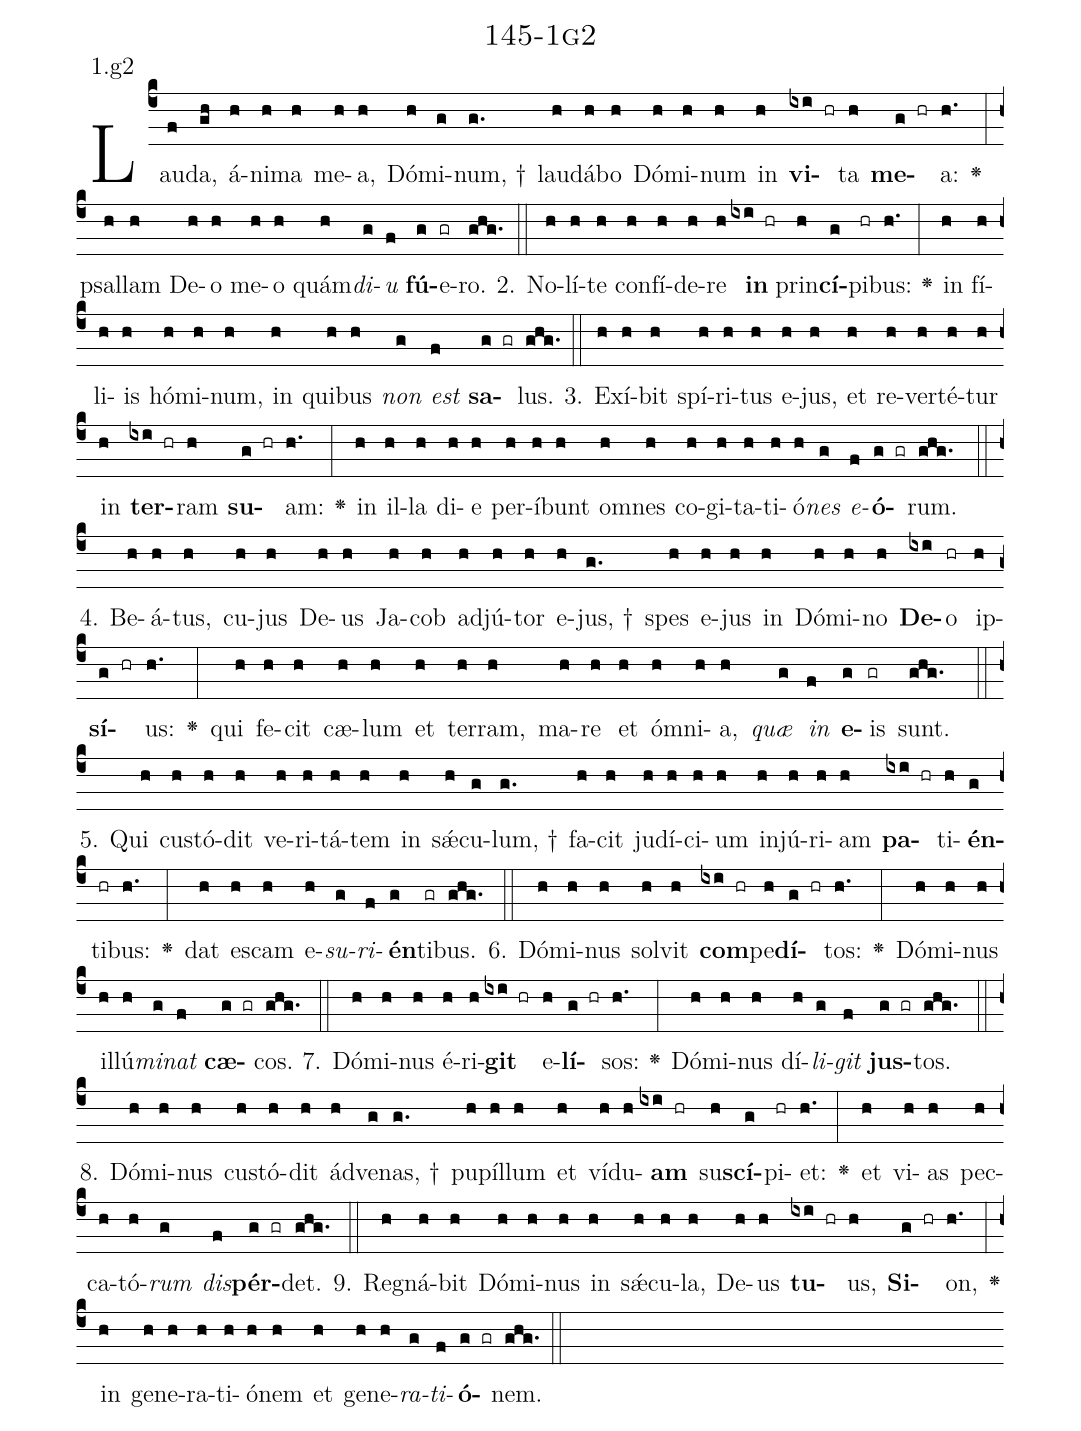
name: 145-1g2;
annotation: 1.g2;
%%
(c4)Lau(f)da,(gh) á(h)ni(h)ma(h) me(h)a,(h) Dó(h)mi(g)num, †(g.) lau(h)dá(h)bo(h) Dó(h)mi(h)num(h) in(h) <b>vi</b>(ixi hr)ta(h) <b>me</b>(g hr)a:(h.) <v>\greheightstar</v>(:) psal(h)lam(h) De(h)o(h) me(h)o(h) quám(h)<i>di</i>(g)<i>u</i>(f) <b>fú</b>(g)e(gr)ro.(ghg.) (::)
2. No(h)lí(h)te(h) con(h)fí(h)de(h)re(h) <b>in</b>(ixi hr) prin(h)<b>cí</b>(g)pi(hr)bus:(h.) <v>\greheightstar</v>(:) in(h) fí(h)li(h)is(h) hó(h)mi(h)num,(h) in(h) qui(h)bus(h) <i>non</i>(g) <i>est</i>(f) <b>sa</b>(g gr)lus.(ghg.) (::)
3. Ex(h)í(h)bit(h) spí(h)ri(h)tus(h) e(h)jus,(h) et(h) re(h)ver(h)té(h)tur(h) in(h) <b>ter</b>(ixi hr)ram(h) <b>su</b>(g hr)am:(h.) <v>\greheightstar</v>(:) in(h) il(h)la(h) di(h)e(h) per(h)í(h)bunt(h) om(h)nes(h) co(h)gi(h)ta(h)ti(h)ó(h)<i>nes</i>(g) <i>e</i>(f)<b>ó</b>(g gr)rum.(ghg.) (::)
4. Be(h)á(h)tus,(h) cu(h)jus(h) De(h)us(h) Ja(h)cob(h) ad(h)jú(h)tor(h) e(h)jus, †(g.) spes(h) e(h)jus(h) in(h) Dó(h)mi(h)no(h) <b>De</b>(ixi)o(hr) ip(h)<b>sí</b>(g hr)us:(h.) <v>\greheightstar</v>(:) qui(h) fe(h)cit(h) cæ(h)lum(h) et(h) ter(h)ram,(h) ma(h)re(h) et(h) óm(h)ni(h)a,(h) <i>quæ</i>(g) <i>in</i>(f) <b>e</b>(g)is(gr) sunt.(ghg.) (::)
5. Qui(h) cus(h)tó(h)dit(h) ve(h)ri(h)tá(h)tem(h) in(h) sǽ(h)cu(g)lum, †(g.) fa(h)cit(h) ju(h)dí(h)ci(h)um(h) in(h)jú(h)ri(h)am(h) <b>pa</b>(ixi hr)ti(h)<b>én</b>(g)ti(hr)bus:(h.) <v>\greheightstar</v>(:) dat(h) es(h)cam(h) e(h)<i>su</i>(g)<i>ri</i>(f)<b>én</b>(g)ti(gr)bus.(ghg.) (::)
6. Dó(h)mi(h)nus(h) sol(h)vit(h) <b>com</b>(ixi hr)pe(h)<b>dí</b>(g hr)tos:(h.) <v>\greheightstar</v>(:) Dó(h)mi(h)nus(h) il(h)lú(h)<i>mi</i>(g)<i>nat</i>(f) <b>cæ</b>(g gr)cos.(ghg.) (::)
7. Dó(h)mi(h)nus(h) é(h)ri(h)<b>git</b>(ixi hr) e(h)<b>lí</b>(g hr)sos:(h.) <v>\greheightstar</v>(:) Dó(h)mi(h)nus(h) dí(h)<i>li</i>(g)<i>git</i>(f) <b>jus</b>(g gr)tos.(ghg.) (::)
8. Dó(h)mi(h)nus(h) cus(h)tó(h)dit(h) ád(h)ve(g)nas, †(g.) pu(h)píl(h)lum(h) et(h) ví(h)du(h)<b>am</b>(ixi hr) su(h)<b>scí</b>(g)pi(hr)et:(h.) <v>\greheightstar</v>(:) et(h) vi(h)as(h) pec(h)ca(h)tó(h)<i>rum</i>(g) <i>dis</i>(f)<b>pér</b>(g gr)det.(ghg.) (::)
9. Re(h)gná(h)bit(h) Dó(h)mi(h)nus(h) in(h) sǽ(h)cu(h)la,(h) De(h)us(h) <b>tu</b>(ixi hr)us,(h) <b>Si</b>(g hr)on,(h.) <v>\greheightstar</v>(:) in(h) ge(h)ne(h)ra(h)ti(h)ó(h)nem(h) et(h) ge(h)ne(h)<i>ra</i>(g)<i>ti</i>(f)<b>ó</b>(g gr)nem.(ghg.) (::)
